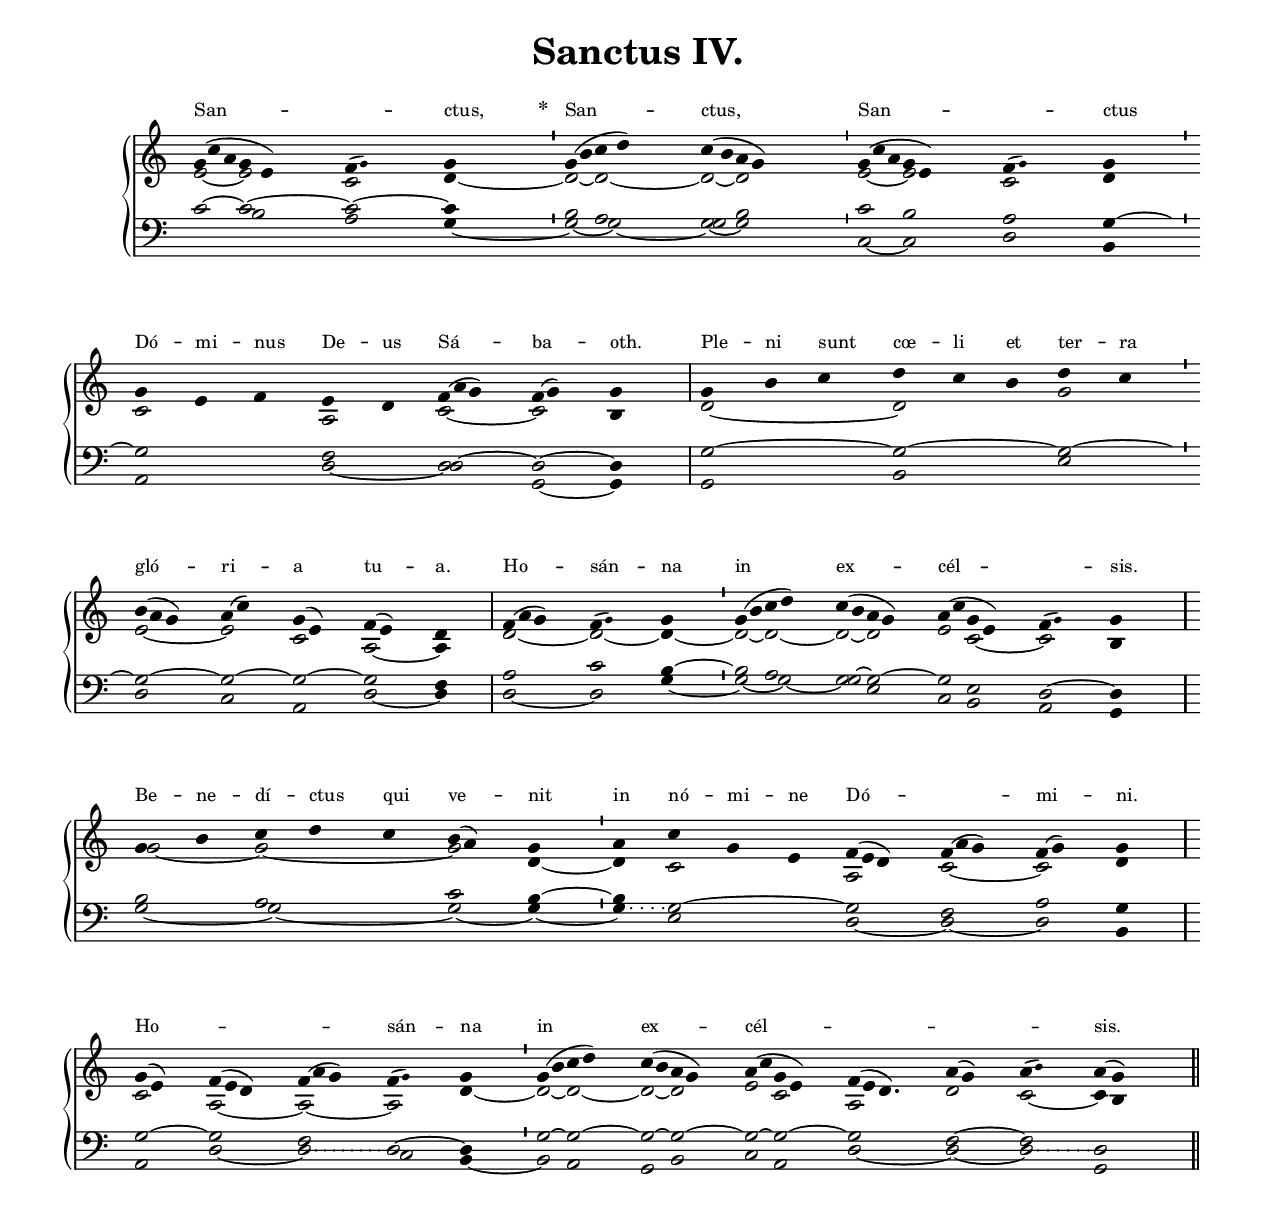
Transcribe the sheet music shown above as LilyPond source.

\version "2.18"
\include "gregorian.ly"
\include "noh2.ily"

%Page reference: page v.27
%(volume.page)

global = {
 \key g \mixolydian
 \cadenzaOn 
 \override Glissando #'thickness = #2.0
}

\header {
  title = \markup \center-column {"Sanctus IV." \vspace #1 }
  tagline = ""
  composer = ""
}

\paper {
 #(include-special-characters)
  oddHeaderMarkup = \markup \fill-line {
    \line {}
    \center-column {
      \on-the-fly #first-page     " "
      \on-the-fly #not-first-page ""
    }
    \line { \on-the-fly #print-page-number-check-first \fromproperty #'page:page-number-string }
  }
  evenHeaderMarkup = \markup \fill-line {
    \line { \on-the-fly #print-page-number-check-first \fromproperty #'page:page-number-string }
    \center-column { "" }
    \line {}
  }
}

chantText = \lyricmode {
San -- _ ctus, 
\set stanza = " * " San -- ctus, San -- _ ctus Dó -- mi -- nus De -- us Sá -- ba -- oth. 
Ple -- ni sunt cœ -- li et ter -- ra gló -- ri -- a tu -- a. 
Ho -- sán -- na in ex -- cél -- _ sis. 
Be -- ne -- dí -- ctus qui ve -- nit in nó -- mi -- ne Dó -- _ mi -- ni. 
Ho -- _ _ sán -- na in ex -- cél -- _ _ _ sis. }

chantMusic = {
\tieDown   g'4 ( c''4 a'4 g'4 e'4) f'4 ( \once \tweak #'font-size #-4 g' ) g'4 \divisioMinima
 g'4 ( b'4 c''4 d''4) c''4 ( b'4 a'4 g'4) \divisioMinima
 g'4 ( c''4 a'4 g'4 e'4) f'4 ( \once \tweak #'font-size #-4 g' ) g'4 \divisioMinima
 \forceBreak
 g'4 e'4 f'4 e'4 d'4 f'4 ( a'4 g'4) f'4 ( g'4) g'4 \divisioMaxima
 g'4 b'4 c''4 d''4 c''4 b'4 d''4 c''4 \divisioMinima
 \forceBreak
 b'4 ( a'4 g'4) a'4 ( c''4) g'4 ( e'4) f'4 ( e'4) d'4 \divisioMaxima
 f'4 ( a'4 g'4) f'4 ( \once \tweak #'font-size #-4 g' ) g'4 \divisioMinima
 g'4 ( b'4 c''4 d''4) c''4 ( b'4 a'4 g'4) a'4 ( c''4 g'4 e'4) f'4 ( \once \tweak #'font-size #-4 g' ) g'4 \divisioMaxima
 \forceBreak
 g'4 b'4 c''4 d''4 c''4 b'4 ( a'4) g'4 \divisioMinima
 a'4 c''4 g'4 e'4 f'4 ( e'4 d'4) f'4 ( a'4 g'4) f'4 ( g'4) g'4 \divisioMaxima
 \forceBreak
 g'4 ( e'4) f'4 ( e'4 d'4) f'4 ( a'4 g'4) f'4 ( \once \tweak #'font-size #-4 g' ) g'4 \divisioMinima
 g'4 ( b'4 c''4 d''4) c''4 ( b'4 a'4 g'4) a'4 ( c''4 g'4 e'4) f'4 ( e'4 d'4.) a'4 ( g'4) a'4 ( \once \tweak #'font-size #-4 b' ) a'4 ( g'4) \finalis

}

altoMusic = {
e'2*3/2 ~ e'2 c'2 d'4 ~ \divisioMinima
d'2 ~ d'2 ~ d'2 ~ d'2 \divisioMinima
e'2*3/2 ~ e'2 c'2 d'4 \divisioMinima
c'2*3/2 a2 c'2*3/2 ~ c'2 b4 \divisioMaxima
d'2*3/2 ~ d'2*3/2 g'2 \divisioMinima
e'2*3/2 ~ e'2 c'2 a2 ~ a4 \divisioMaxima
d'2*3/2 ~ d'2 ~ d'4 ~ \divisioMinima
d'2 ~ d'2 ~ d'2 ~ d'2 e'2 c'2 ~ c'2 b4 \divisioMaxima
g'2 ~ g'2*3/2 ~ g'2 d'4 ~ \divisioMinima
d'4 c'2*3/2 a2*3/2 c'2*3/2 ~ c'2 d'4 \divisioMaxima
c'2 a2*3/2 ~ a2*3/2 ~ a2 d'4 ~ \divisioMinima
d'2 ~ d'2 ~ d'2 ~ d'2 e'2 c'2 a2*7/4 d'2 c'2 ~ c'4 b4 \finalis
}

tenorMusic = {
c'2*3/2 ~ c'2 ~ c'2 ~ c'4 \divisioMinima
b2 a2 \shiftRight g2 b2 \divisioMinima
c'2*3/2 b2 a2 g4 ~ \divisioMinima
g2*3/2 f2 \shiftRight d2*3/2 ~ d2 ~ d4 \divisioMaxima
g2*3/2 ~ g2*3/2 ~ g2 ~ \divisioMinima
g2*3/2 ~ g2 ~ g2 ~ g2 f4 \divisioMaxima
a2*3/2 c'2 b4 ~ \divisioMinima
b2 a2 \shiftRight g2 ~ g2 ~ g2 e2 d2 ~ d4 \divisioMaxima
b2 a2*3/2 c'2 b4 ~ \divisioMinima
b4 g2*3/2 ~ g2*3/2 f2*3/2 a2 g4 \divisioMaxima
g2 ~ g2*3/2 f2*3/2 d2 ~ d4 \divisioMinima
g2 ~ g2 ~ g2 ~ g2 ~ g2 ~ g2 ~ g2*7/4 f2 ~ f2 d2 \finalis
}

bassMusic = {
r2*3/2 b2 a2 g4 ~ \divisioMinima
g2 ~ g2 ~ g2 ~ g2 \divisioMinima
c2*3/2 ~ c2 d2 b,4 \divisioMinima
a,2*3/2 d2 ~ d2*3/2 g,2 ~ g,4 \divisioMaxima
g,2*3/2 b,2*3/2 e2 \divisioMinima
d2*3/2 c2 a,2 d2 ~ d4 \divisioMaxima
d2*3/2 ~ d2 g4 ~ \divisioMinima
g2 ~ g2 ~ g2 e2 c2 b,2 a,2 g,4 \divisioMaxima
g2 ~ g2*3/2 ~ g2 ~ g4 ~ \divisioMinima
g4 e2*3/2 d2*3/2 ~ d2*3/2 ~ d2 b,4 \divisioMaxima
a,2 d2*3/2 ~ d2*3/2 c2 b,4 ~ \divisioMinima
b,2 a,2 g,2 b,2 c2 a,2 d2*7/4 ~ d2 ~ d2 g,2 \finalis
}

voiceLines = {
\voiceLineStyle


s2*82/2
\allowVoiceLineBreak
\voiceLine "down" "down" g2*1/2 g2*1/2


s2*16/2
\allowVoiceLineBreak
\voiceLine "down" "down" d2*3/2 d2*1/2


s2*39/4
\allowVoiceLineBreak
\voiceLine "down" "down" d2*2/2 d2*1/2


}

\score{
  <<
    \new Lyrics
    \new GrandStaff <<
      \set GrandStaff.autoBeaming = ##f
      \set GrandStaff.instrumentName = \markup \center-column {
        ""
      }
      \new Staff = up <<
        \new Voice = "chant" {
          \voiceOne \global \chantMusic
        }
        \new Voice {
          \voiceTwo \global \altoMusic
        }
      >>

      \new Staff = down <<
        \clef bass
        \new Voice {
          \voiceOne \global \tenorMusic
        }
        \new Voice {
          \voiceTwo \global \bassMusic
        }
	\new Voice {
        \voiceThree \global \voiceLines
        }
      >>
    >>
    \context Lyrics {
      \lyricsto chant {
      \chantText
    }
    }
  >>
  \layout{
  }
  
}
